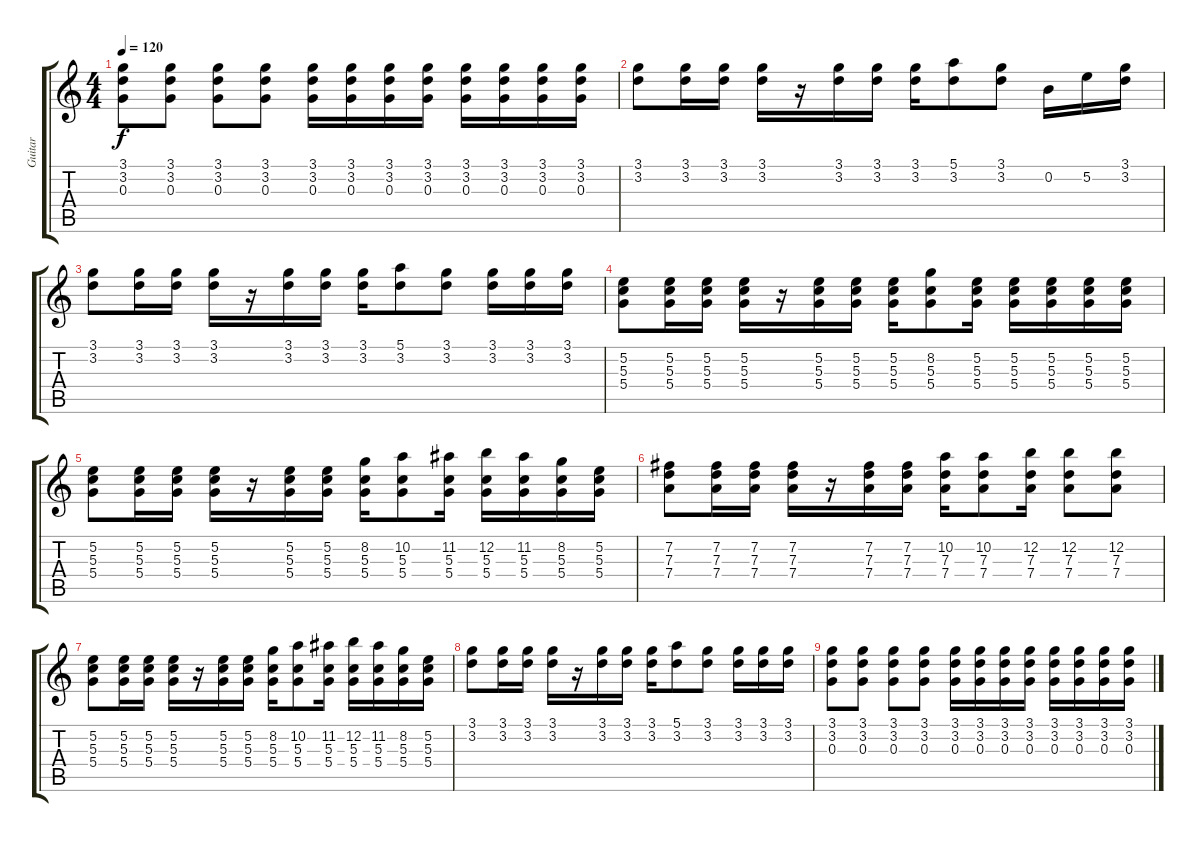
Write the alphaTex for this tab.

\track ("Guitar" "Guitar") {instrument overdrivenguitar}
\staff {score tabs}
\tuning (E4 B3 G3 D3 A2 E2) {hide}
\ts (4 4)
\tempo 120
\clef g2
\ks c
(3.1 3.2 0.3).8{dy f} (3.1 3.2 0.3).8 (3.1 3.2 0.3).8 (3.1 3.2 0.3).8 (3.1 3.2 0.3).16 (3.1 3.2 0.3).16 (3.1 3.2 0.3).16 (3.1 3.2 0.3).16 (3.1 3.2 0.3).16 (3.1 3.2 0.3).16 (3.1 3.2 0.3).16 (3.1 3.2 0.3).16 |
(3.1 3.2).8 (3.1 3.2).16 (3.1 3.2).16 (3.1 3.2).16 r.16 (3.1 3.2).16 (3.1 3.2).16 (3.1 3.2).16 (5.1 3.2).8 (3.1 3.2).8 0.2.16 5.2.16 (3.1 3.2).16 |
(3.1 3.2).8 (3.1 3.2).16 (3.1 3.2).16 (3.1 3.2).16 r.16 (3.1 3.2).16 (3.1 3.2).16 (3.1 3.2).16 (5.1 3.2).8 (3.1 3.2).8 (3.1 3.2).16 (3.1 3.2).16 (3.1 3.2).16 |
(5.2 5.3 5.4).8 (5.2 5.3 5.4).16 (5.2 5.3 5.4).16 (5.2 5.3 5.4).16 r.16 (5.2 5.3 5.4).16 (5.2 5.3 5.4).16 (5.2 5.3 5.4).16 (8.2 5.3 5.4).8 (5.2 5.3 5.4).16 (5.2 5.3 5.4).16 (5.2 5.3 5.4).16 (5.2 5.3 5.4).16 (5.2 5.3 5.4).16 |
(5.2 5.3 5.4).8 (5.2 5.3 5.4).16 (5.2 5.3 5.4).16 (5.2 5.3 5.4).16 r.16 (5.2 5.3 5.4).16 (5.2 5.3 5.4).16 (8.2 5.3 5.4).16 (10.2 5.3 5.4).8 (11.2 5.3 5.4).16 (12.2 5.3 5.4).16 (11.2 5.3 5.4).16 (8.2 5.3 5.4).16 (5.2 5.3 5.4).16 |
(7.2 7.3 7.4).8 (7.2 7.3 7.4).16 (7.2 7.3 7.4).16 (7.2 7.3 7.4).16 r.16 (7.2 7.3 7.4).16 (7.2 7.3 7.4).16 (10.2 7.3 7.4).16 (10.2 7.3 7.4).8 (12.2 7.3 7.4).16 (12.2 7.3 7.4).8 (12.2 7.3 7.4).8 |
(5.2 5.3 5.4).8 (5.2 5.3 5.4).16 (5.2 5.3 5.4).16 (5.2 5.3 5.4).16 r.16 (5.2 5.3 5.4).16 (5.2 5.3 5.4).16 (8.2 5.3 5.4).16 (10.2 5.3 5.4).8 (11.2 5.3 5.4).16 (12.2 5.3 5.4).16 (11.2 5.3 5.4).16 (8.2 5.3 5.4).16 (5.2 5.3 5.4).16 |
(3.1 3.2).8 (3.1 3.2).16 (3.1 3.2).16 (3.1 3.2).16 r.16 (3.1 3.2).16 (3.1 3.2).16 (3.1 3.2).16 (5.1 3.2).8 (3.1 3.2).8 (3.1 3.2).16 (3.1 3.2).16 (3.1 3.2).16 |
(3.1 3.2 0.3).8 (3.1 3.2 0.3).8 (3.1 3.2 0.3).8 (3.1 3.2 0.3).8 (3.1 3.2 0.3).16 (3.1 3.2 0.3).16 (3.1 3.2 0.3).16 (3.1 3.2 0.3).16 (3.1 3.2 0.3).16 (3.1 3.2 0.3).16 (3.1 3.2 0.3).16 (3.1 3.2 0.3).16
